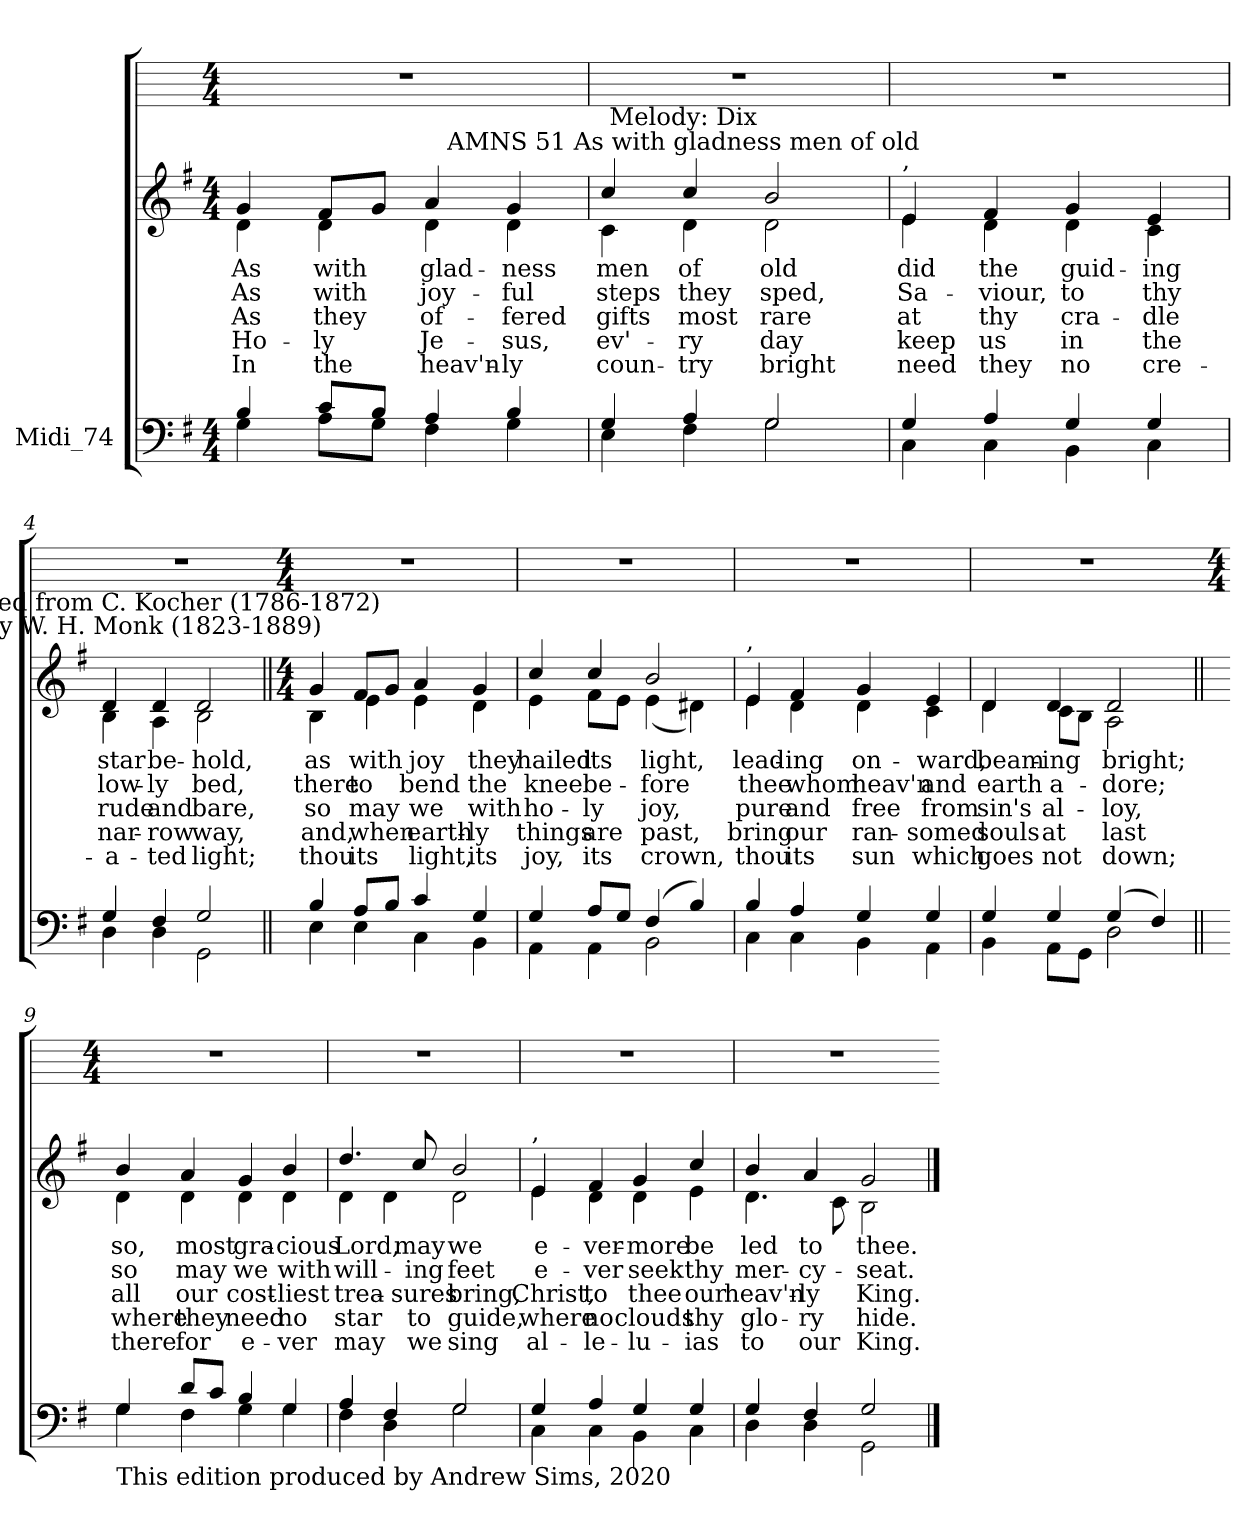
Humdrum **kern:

**kern	**kern	**text	**text	**text	**text	**text	**kern
*part3	*part2	*part2	*part2	*part2	*part2	*part2	*part1
*staff3	*staff2	*staff2	*staff2	*staff2	*staff2	*staff2	*staff1
*I"Midi_74	*	*	*	*	*	*	*
*clefF4	*clefG2	*	*	*	*	*	*
*k[f#]	*k[f#]	*	*	*	*	*	*
*G:	*G:	*	*	*	*	*	*
*M4/4	*M4/4	*	*	*	*	*	*M4/4
=1	=1	=1	=1	=1	=1	=1	=1
*^	*	*	*	*	*	*	*
!	!	!LO:TX:a:cj:t=W. Chatterton Dix\n(1837-1898)	!	!	!	!	!	!
!	!	!	!LO:LY:b	!LO:LY:b	!LO:LY:b	!LO:LY:b	!LO:LY:b	!
*	*	*^	*	*	*	*	*	*
4B/	4G\	4g/	4d\	As	As	As	Ho-	-In	1r
!	!	!	!	!LO:LY:b	!LO:LY:b	!LO:LY:b	!LO:LY:b	!LO:LY:b	!
8c/L	8A\L	8f#/L	4d\	with	with	they	ly	the	.
8B/J	8G\J	8g/J	.	.	.	.	.	.	.
!	!	!	!	!LO:LY:b	!LO:LY:b	!LO:LY:b	!LO:LY:b	!LO:LY:b	!
4A/	4F#\	4a/	4d\	glad-	-joy-	-of-	-Je-	-heav'n-	.
!	!	!	!	!LO:LY:b	!LO:LY:b	!LO:LY:b	!LO:LY:b	!LO:LY:b	!
4B/	4G\	4g/	4d\	-ness	ful	fered	sus,	ly	.
=2	=2	=2	=2	=2	=2	=2	=2	=2	=2
!	!	!	!	!LO:LY:b	!LO:LY:b	!LO:LY:b	!LO:LY:b	!LO:LY:b	!
4G/	4E\	4cc/	4c\	men	steps	gifts	ev'-	-coun-	1r
!	!	!LO:TX:a:cj:t=AMNS 51 As with gladness men of old	!	!	!	!	!	!	!
!	!	!LO:TX:a:cj:t=Melody&colon; Dix	!	!	!	!	!	!	!
!	!	!	!	!LO:LY:b	!LO:LY:b	!LO:LY:b	!LO:LY:b	!LO:LY:b	!
4A/	4F#\	4cc/	4d\	-of	they	most	ry	try	.
!	!	!	!	!LO:LY:b	!LO:LY:b	!LO:LY:b	!LO:LY:b	!LO:LY:b	!
2G/	2G\	2b/	2d\	old	sped,	rare	day	bright	.
=3	=3	=3	=3	=3	=3	=3	=3	=3	=3
!	!	!LO:TX:a:t=,	!	!	!	!	!	!	!
!	!	!	!	!LO:LY:b	!LO:LY:b	!LO:LY:b	!LO:LY:b	!LO:LY:b	!
4G/	4C\	4e/	4e\	did	Sa-	-at	keep	need	1r
!	!	!	!	!LO:LY:b	!LO:LY:b	!LO:LY:b	!LO:LY:b	!LO:LY:b	!
4A/	4C\	4f#/	4d\	the	viour,	thy	us	they	.
!	!	!	!	!LO:LY:b	!LO:LY:b	!LO:LY:b	!LO:LY:b	!LO:LY:b	!
4G/	4BB\	4g/	4d\	guid-	-to	cra-	-in	no	.
!	!	!	!	!LO:LY:b	!LO:LY:b	!LO:LY:b	!LO:LY:b	!LO:LY:b	!
4G/	4C\	4e/	4c\	ing	thy	dle	the	cre-	.
=4	=4	=4	=4	=4	=4	=4	=4	=4	=4
!	!	!	!	!LO:LY:b	!LO:LY:b	!LO:LY:b	!LO:LY:b	!LO:LY:b	!
4G/	4D\	4d/	4B\	-star	low-	-rude	nar-	-a-	1r
!	!	!LO:TX:a:cj:t=Adapted from C. Kocher (1786-1872)\nby W. H. Monk (1823-1889)	!	!	!	!	!	!	!
!	!	!	!	!LO:LY:b	!LO:LY:b	!LO:LY:b	!LO:LY:b	!LO:LY:b	!
4F#/	4D\	4d/	4A\	-be-	-ly	and	row	ted	.
!	!	!	!	!LO:LY:b	!LO:LY:b	!LO:LY:b	!LO:LY:b	!LO:LY:b	!
2G/	2GG\	2d/	2B\	hold,	bed,	bare,	way,	light;	.
!!LO:LB:g=z
=5||	=5||	=5||	=5||	=5	=5	=5	=5	=5	=5
*	*	*M4/4	*	*	*	*	*	*	*M4/4
!	!	!	!	!LO:LY:b	!LO:LY:b	!LO:LY:b	!LO:LY:b	!LO:LY:b	!
4B/	4E\	4g/	4B\	as	there	so	and,	thou	1r
!	!	!	!	!LO:LY:b	!LO:LY:b	!LO:LY:b	!LO:LY:b	!LO:LY:b	!
8A/L	4E\	8f#/L	4e\	with	to	may	when	its	.
8B/J	.	8g/J	.	.	.	.	.	.	.
!	!	!	!	!LO:LY:b	!LO:LY:b	!LO:LY:b	!LO:LY:b	!LO:LY:b	!
4c/	4C\	4a/	4e\	joy	bend	we	earth-	-light,	.
!	!	!	!	!LO:LY:b	!LO:LY:b	!LO:LY:b	!LO:LY:b	!LO:LY:b	!
4G/	4BB\	4g/	4d\	they	the	with	ly	its	.
=6	=6	=6	=6	=6	=6	=6	=6	=6	=6
!	!	!	!	!LO:LY:b	!LO:LY:b	!LO:LY:b	!LO:LY:b	!LO:LY:b	!
4G/	4AA\	4cc/	4e\	hailed	knee	ho-	-things	joy,	1r
!	!	!	!	!LO:LY:b	!LO:LY:b	!LO:LY:b	!LO:LY:b	!LO:LY:b	!
8A/L	4AA\	4cc/	8f#\L	its	be-	-ly	are	its	.
8G/J	.	.	8e\J	.	.	.	.	.	.
!	!	!	!	!LO:LY:b	!LO:LY:b	!LO:LY:b	!LO:LY:b	!LO:LY:b	!
(4F#/	2BB\	2b/	(<4e\	light,	fore	joy,	past,	crown,	.
4B/)	.	.	4d#X\)	.	.	.	.	.	.
=7	=7	=7	=7	=7	=7	=7	=7	=7	=7
!	!	!LO:TX:a:t=,	!	!	!	!	!	!	!
!	!	!	!	!LO:LY:b	!LO:LY:b	!LO:LY:b	!LO:LY:b	!LO:LY:b	!
4B/	4C\	4e/	4e\	lead-	-thee	pure	bring	thou	1r
!	!	!	!	!LO:LY:b	!LO:LY:b	!LO:LY:b	!LO:LY:b	!LO:LY:b	!
4A/	4C\	4f#/	4d\	ing	whom	and	our	its	.
!	!	!	!	!LO:LY:b	!LO:LY:b	!LO:LY:b	!LO:LY:b	!LO:LY:b	!
4G/	4BB\	4g/	4d\	on-	-heav'n	free	ran-	-sun	.
!	!	!	!	!LO:LY:b	!LO:LY:b	!LO:LY:b	!LO:LY:b	!LO:LY:b	!
4G/	4AA\	4e/	4c\	ward,	and	from	somed	which	.
=8	=8	=8	=8	=8	=8	=8	=8	=8	=8
!	!	!	!	!LO:LY:b	!LO:LY:b	!LO:LY:b	!LO:LY:b	!LO:LY:b	!
4G/	4BB\	4d/	4d\	beam-	-earth	sin's	souls	goes	1r
!	!	!	!	!LO:LY:b	!LO:LY:b	!LO:LY:b	!LO:LY:b	!LO:LY:b	!
4G/	8AA\L	4d/	8c\L	ing	a-	-al-	-at	not	.
.	8GG\J	.	8B\J	.	.	.	.	.	.
!	!	!	!	!LO:LY:b	!LO:LY:b	!LO:LY:b	!LO:LY:b	!LO:LY:b	!
(>4G/	2D\	2d/	2A\	bright;	dore;	loy,	last	down;	.
4F#/)	.	.	.	.	.	.	.	.	.
!!LO:LB:g=z
=9||	=9||	=9||	=9||	=9	=9	=9	=9	=9	=9
*	*	*	*	*	*	*	*	*	*M4/4
!LO:TX:b:t=This edition produced by Andrew Sims, 2020	!	!	!	!	!	!	!	!	!
!	!	!	!	!LO:LY:b	!LO:LY:b	!LO:LY:b	!LO:LY:b	!LO:LY:b	!
4G/	4G\	4b/	4d\	so,	so	all	where	there	1r
!	!	!	!	!LO:LY:b	!LO:LY:b	!LO:LY:b	!LO:LY:b	!LO:LY:b	!
8d/L	4F#\	4a/	4d\	most	may	our	they	for	.
8c/J	.	.	.	.	.	.	.	.	.
!	!	!	!	!LO:LY:b	!LO:LY:b	!LO:LY:b	!LO:LY:b	!LO:LY:b	!
4B/	4G\	4g/	4d\	gra-	-we	cost-	-need	e-	.
!	!	!	!	!LO:LY:b	!LO:LY:b	!LO:LY:b	!LO:LY:b	!LO:LY:b	!
4G/	4G\	4b/	4d\	-cious	with	liest	no	ver	.
=10	=10	=10	=10	=10	=10	=10	=10	=10	=10
!	!	!	!	!LO:LY:b	!LO:LY:b	!LO:LY:b	!LO:LY:b	!LO:LY:b	!
4A/	4F#\	4.dd/	4d\	Lord,	will-	-trea-	-star	may	1r
4F#/	4D\	.	4d\	.	.	.	.	.	.
!	!	!	!	!LO:LY:b	!LO:LY:b	!LO:LY:b	!LO:LY:b	!LO:LY:b	!
.	.	8cc/	.	may	ing	sures	to	we	.
!	!	!	!	!LO:LY:b	!LO:LY:b	!LO:LY:b	!LO:LY:b	!LO:LY:b	!
2G/	2G\	2b/	2d\	we	feet	bring,	guide,	sing	.
=11	=11	=11	=11	=11	=11	=11	=11	=11	=11
!	!	!LO:TX:a:t=,	!	!	!	!	!	!	!
!	!	!	!	!LO:LY:b	!LO:LY:b	!LO:LY:b	!LO:LY:b	!LO:LY:b	!
4G/	4C\	4e/	4e\	e-	-e-	-Christ,	where	al-	1r
!	!	!	!	!LO:LY:b	!LO:LY:b	!LO:LY:b	!LO:LY:b	!LO:LY:b	!
4A/	4C\	4f#/	4d\	-ver-	-ver	to	no	le-	.
!	!	!	!	!LO:LY:b	!LO:LY:b	!LO:LY:b	!LO:LY:b	!LO:LY:b	!
4G/	4BB\	4g/	4d\	-more	seek	thee	clouds	lu-	.
!	!	!	!	!LO:LY:b	!LO:LY:b	!LO:LY:b	!LO:LY:b	!LO:LY:b	!
4G/	4C\	4cc/	4e\	-be	thy	our	thy	ias	.
=12	=12	=12	=12	=12	=12	=12	=12	=12	=12
!	!	!	!	!LO:LY:b	!LO:LY:b	!LO:LY:b	!LO:LY:b	!LO:LY:b	!
4G/	4D\	4b/	4.d\	led	mer-	-heav'n-	-glo-	-to	1r
!	!	!	!	!LO:LY:b	!LO:LY:b	!LO:LY:b	!LO:LY:b	!LO:LY:b	!
4F#/	4D\	4a/	.	to	cy-	-ly	ry	our	.
.	.	.	8c\	.	.	.	.	.	.
!	!	!	!	!LO:LY:b	!LO:LY:b	!LO:LY:b	!LO:LY:b	!LO:LY:b	!
2G/	2GG\	2g/	2B\	thee.	seat.	King.	hide.	King.	.
*v	*v	*	*	*	*	*	*	*	*
*	*v	*v	*	*	*	*	*	*
==	==	=	=	=	=	=	=
*-	*-	*-	*-	*-	*-	*-	*-
